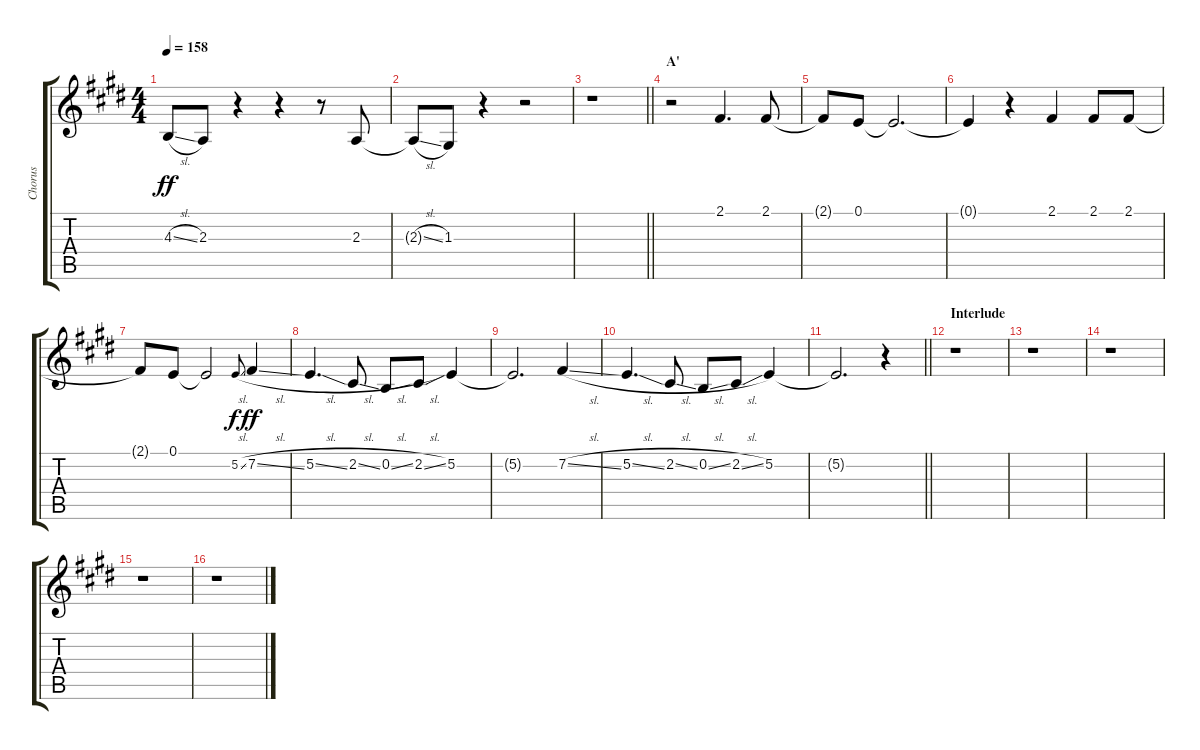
\track ("Chorus" "Chorus") {instrument voiceoohs}
\staff {score tabs}
\tuning (E4 B3 G3 D3 A2 E2) {hide}
\ts (4 4)
\tempo 158
\clef g2
\ks e
4.3{sl t}.8{dy ff} 2.3.8 r.4 r.4 r.8 2.3.8 |
2.3{sl t}.8 1.3.8 r.4 r.2 |
\barLineRight lightlight
r.1 |
\section ("" "A'")
r.2 2.1.4{d} 2.1.8 |
2.1{t}.8 0.1.8 0.1{t}.2{d} |
0.1{t}.4 r.4 2.1.4 2.1.8 2.1.8 |
2.1{t}.8 0.1.8 0.1{t}.2 5.2{sl}.8{gr onbeat dy f} 7.2{sl}.4{dy ff} |
5.2{sl}.4{d} 2.2{sl}.8 0.2{sl}.8 2.2{sl}.8 5.2.4 |
5.2{t}.2{d} 7.2{sl}.4 |
5.2{sl}.4{d} 2.2{sl}.8 0.2{sl}.8 2.2{sl}.8 5.2.4 |
\barLineRight lightlight
5.2{t}.2{d} r.4 |
\section ("" "Interlude")
r.1 |
r.1 |
r.1 |
r.1 |
r.1
